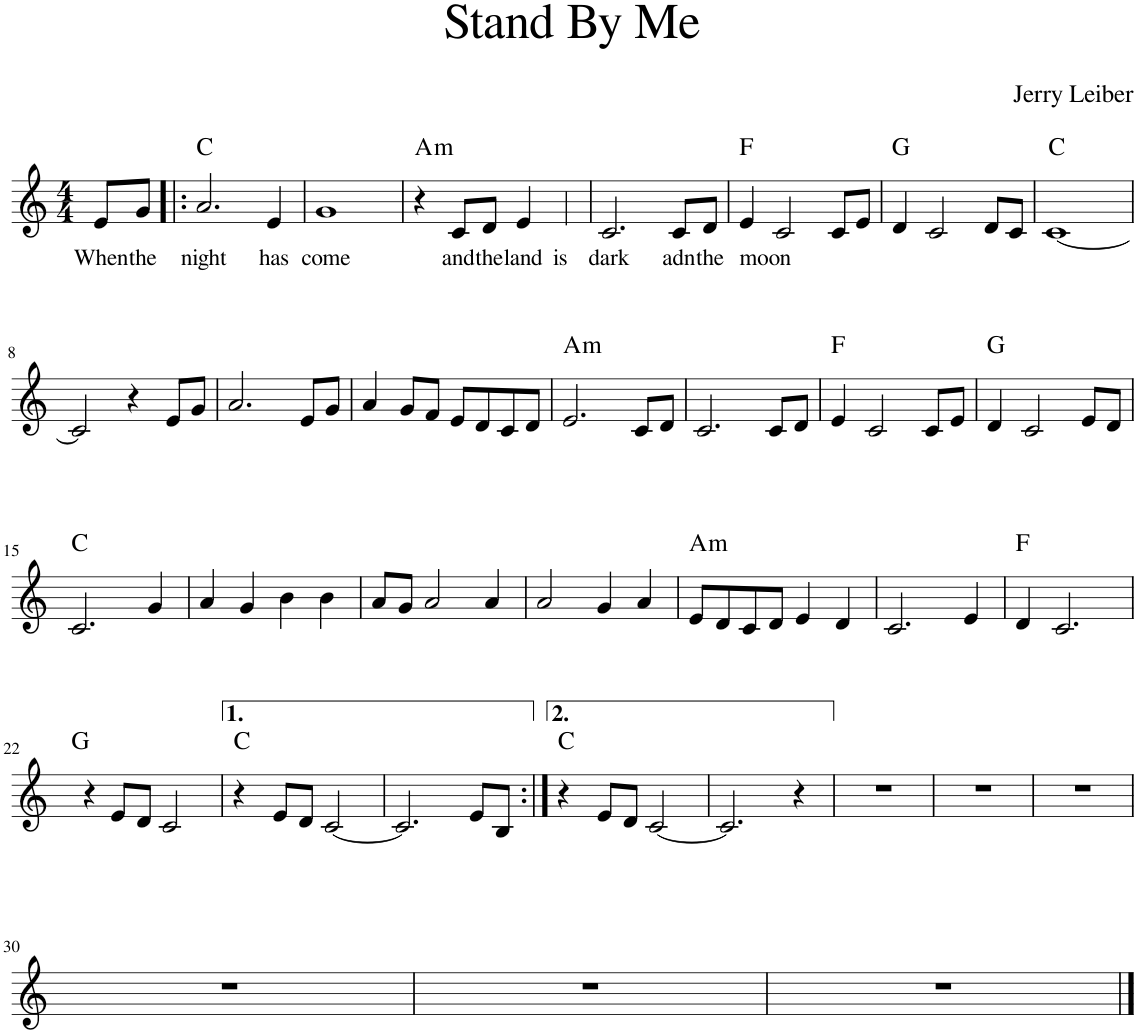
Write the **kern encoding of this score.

**kern	**text	**harte
*part1	*part1	*part1
*staff1	*staff1	*
*I"Piano	*	*
*I'Pno.	*	*
*clefG2	*	*
*k[]	*	*
*M4/4	*	*
=	=	=
!	!LO:LY:b	!
8e/L	When	.
!	!LO:LY:b	!
8g/J	the	.
=1!|:	=1!|:	=1!|:
!	!LO:LY:b	!
2.a/	night	C:maj
!	!LO:LY:b	!
4e/	has	.
=2	=2	=2
!	!LO:LY:b	!
1g	come	.
=3	=3	=3
!	!	!LO:H:kt=m
4r	.	A:min
!	!LO:LY:b	!
8c/L	and	.
!	!LO:LY:b	!
8d/J	the	.
!	!LO:LY:b	!
4e/	land	.
!	!LO:LY:b	!
4d/	is	.
=4	=4	=4
!	!LO:LY:b	!
2.c/	dark	.
!	!LO:LY:b	!
8c/L	adn	.
!	!LO:LY:b	!
8d/J	the	.
=5	=5	=5
!	!LO:LY:b	!
4e/	moon	F:maj
2c/	.	.
8c/L	.	.
8e/J	.	.
=6	=6	=6
4d/	.	G:maj
2c/	.	.
8d/L	.	.
8c/J	.	.
=7	=7	=7
[1c	.	C:maj
!!LO:LB:g=z
=8	=8	=8
2c/]	.	.
4r	.	.
8e/L	.	.
8g/J	.	.
=9	=9	=9
2.a/	.	.
8e/L	.	.
8g/J	.	.
=10	=10	=10
4a/	.	.
8g/L	.	.
8f/J	.	.
8e/L	.	.
8d/	.	.
8c/	.	.
8d/J	.	.
=11	=11	=11
!	!	!LO:H:kt=m
2.e/	.	A:min
8c/L	.	.
8d/J	.	.
=12	=12	=12
2.c/	.	.
8c/L	.	.
8d/J	.	.
=13	=13	=13
4e/	.	F:maj
2c/	.	.
8c/L	.	.
8e/J	.	.
=14	=14	=14
4d/	.	G:maj
2c/	.	.
8e/L	.	.
8d/J	.	.
!!LO:LB:g=z
=15	=15	=15
2.c/	.	C:maj
4g/	.	.
=16	=16	=16
4a/	.	.
4g/	.	.
4b\	.	.
4b\	.	.
=17	=17	=17
8a/L	.	.
8g/J	.	.
2a/	.	.
4a/	.	.
=18	=18	=18
2a/	.	.
4g/	.	.
4a/	.	.
=19	=19	=19
!	!	!LO:H:kt=m
8e/L	.	A:min
8d/	.	.
8c/	.	.
8d/J	.	.
4e/	.	.
4d/	.	.
=20	=20	=20
2.c/	.	.
4e/	.	.
=21	=21	=21
4d/	.	F:maj
2.c/	.	.
!!LO:LB:g=z
=22	=22	=22
4r	.	G:maj
8e/L	.	.
8d/J	.	.
2c/	.	.
=23	=23	=23
4r	.	C:maj
8e/L	.	.
8d/J	.	.
[2c/	.	.
=24	=24	=24
2.c/]	.	.
8e/L	.	.
8B/J	.	.
=25:|!	=25:|!	=25:|!
4r	.	C:maj
8e/L	.	.
8d/J	.	.
[2c/	.	.
=26	=26	=26
2.c/]	.	.
4r	.	.
=27	=27	=27
1r	.	.
=28	=28	=28
1r	.	.
=29	=29	=29
1r	.	.
!!LO:LB:g=z
=30	=30	=30
1r	.	.
=31	=31	=31
1r	.	.
=32	=32	=32
1r	.	.
==	==	==
*-	*-	*-
